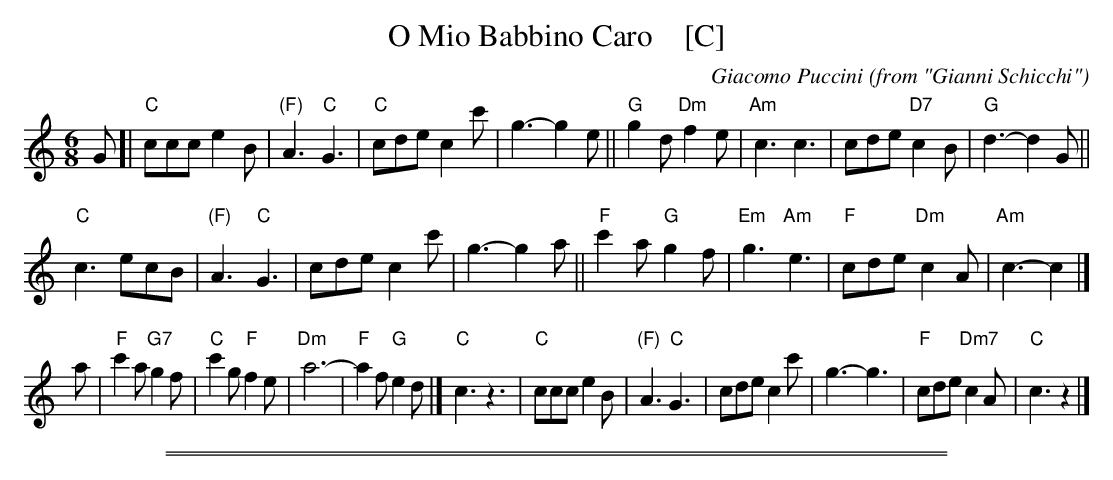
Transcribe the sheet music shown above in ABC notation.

X:1
T: O Mio Babbino Caro    [C]
O: from "Gianni Schicchi"
C: Giacomo Puccini
M: 6/8
L: 1/8
K: C
G [|\
"C"ccc e2B | "(F)"A3 "C"G3 | "C"cde c2c' | g3- g2e ||\
"G"g2d "Dm"f2e | "Am"c3 c3 | cde "D7"c2B | "G"d3- d2 G ||
"C"c3 ecB | "(F)"A3 "C"G3 | cde c2c' | g3- g2a ||\
"F"c'2a "G"g2f | "Em"g3 "Am"e3 | "F"cde "Dm"c2A | "Am"c3- c2 |]
a |\
"F"c'2a "G7"g2f | "C"c'2g "F"f2e | "Dm"a6- | "F"a2f "G"e2d |] "C"c3 z3 |\
"C"ccc e2B | "(F)"A3 "C"G3 | cde c2c' | g3- g3 | "F"cde "Dm7"c2A | "C"c3 z2 |]
